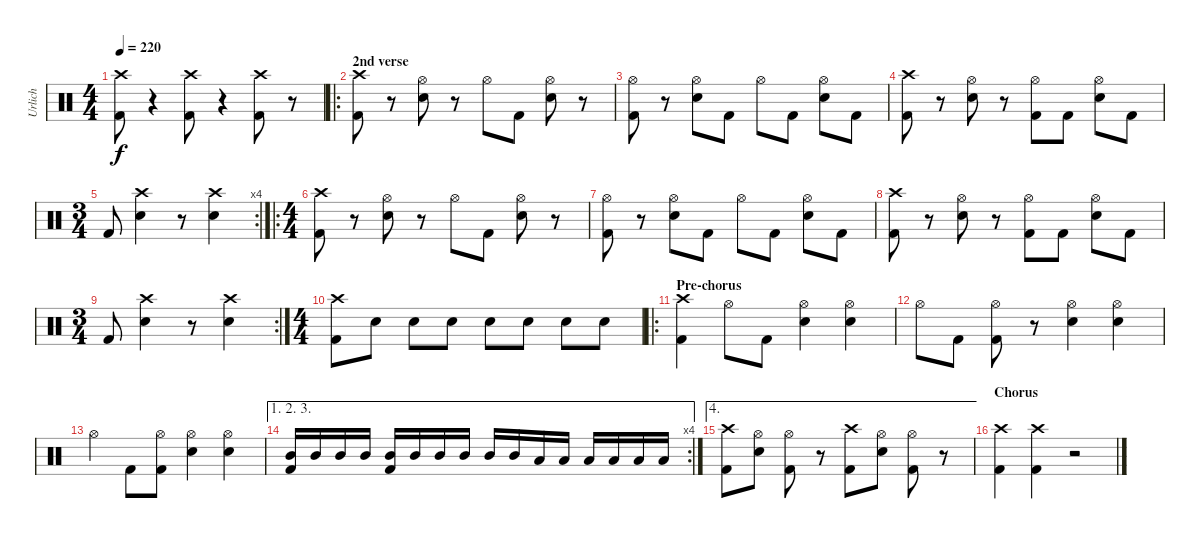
\track ("Urlich" "Urlich") {instrument percussion}
\staff {score}
\articulation defaults
\ts (4 4)
\tempo 220
\clef neutral
\ks c
("Crash high (hit)" "Kick (hit) 2").8{dy f} r.4 ("Crash high (hit)" "Kick (hit) 2").8 r.4 ("Crash high (hit)" "Kick (hit) 2").8 r.8 |
\ro
\section ("" "2nd verse")
("Crash high (hit)" "Kick (hit) 2").8 r.8 ("Hi-Hat (open)" "Snare (hit) 2").8 r.8 "Hi-Hat (open)".8 "Kick (hit) 2".8 ("Hi-Hat (open)" "Snare (hit) 2").8 r.8 |
("Hi-Hat (open)" "Kick (hit) 2").8 r.8 ("Hi-Hat (open)" "Snare (hit) 2").8 "Kick (hit) 2".8 "Hi-Hat (open)".8 "Kick (hit) 2".8 ("Hi-Hat (open)" "Snare (hit) 2").8 "Kick (hit) 2".8 |
("Crash high (hit)" "Kick (hit) 2").8 r.8 ("Hi-Hat (open)" "Snare (hit) 2").8 r.8 ("Hi-Hat (open)" "Kick (hit) 2").8 "Kick (hit) 2".8 ("Hi-Hat (open)" "Snare (hit) 2").8 "Kick (hit) 2".8 |
\rc 4
\ts (3 4)
"Kick (hit) 2".8 ("Crash high (hit)" "Snare (hit) 2").4 r.8 ("Crash high (hit)" "Snare (hit) 2").4 |
\ro
\ts (4 4)
("Crash high (hit)" "Kick (hit) 2").8 r.8 ("Hi-Hat (open)" "Snare (hit) 2").8 r.8 "Hi-Hat (open)".8 "Kick (hit) 2".8 ("Hi-Hat (open)" "Snare (hit) 2").8 r.8 |
("Hi-Hat (open)" "Kick (hit) 2").8 r.8 ("Hi-Hat (open)" "Snare (hit) 2").8 "Kick (hit) 2".8 "Hi-Hat (open)".8 "Kick (hit) 2".8 ("Hi-Hat (open)" "Snare (hit) 2").8 "Kick (hit) 2".8 |
("Crash high (hit)" "Kick (hit) 2").8 r.8 ("Hi-Hat (open)" "Snare (hit) 2").8 r.8 ("Hi-Hat (open)" "Kick (hit) 2").8 "Kick (hit) 2".8 ("Hi-Hat (open)" "Snare (hit) 2").8 "Kick (hit) 2".8 |
\rc 2
\ts (3 4)
"Kick (hit) 2".8 ("Crash high (hit)" "Snare (hit) 2").4 r.8 ("Crash high (hit)" "Snare (hit) 2").4 |
\ts (4 4)
("Crash high (hit)" "Kick (hit) 2").8 "Snare (hit) 2".8 "Snare (hit) 2".8 "Snare (hit) 2".8 "Snare (hit) 2".8 "Snare (hit) 2".8 "Snare (hit) 2".8 "Snare (hit) 2".8 |
\ro
\section ("" "Pre-chorus")
("Crash high (hit)" "Kick (hit) 2").4 "Hi-Hat (open)".8 "Kick (hit) 2".8 ("Hi-Hat (open)" "Snare (hit) 2").4 ("Hi-Hat (open)" "Snare (hit) 2").4 |
"Hi-Hat (open)".8 "Kick (hit) 2".8 ("Hi-Hat (open)" "Kick (hit) 2").8 r.8 ("Hi-Hat (open)" "Snare (hit) 2").4 ("Hi-Hat (open)" "Snare (hit) 2").4 |
"Hi-Hat (open)".4 "Kick (hit) 2".8 ("Hi-Hat (open)" "Kick (hit) 2").8 ("Hi-Hat (open)" "Snare (hit) 2").4 ("Hi-Hat (open)" "Snare (hit) 2").4 |
\ae (1 2 3)
\rc 4
("Mid Tom (hit)" "Kick (hit) 2").16 "Mid Tom (hit)".16 "Mid Tom (hit)".16 "Mid Tom (hit)".16 ("Mid Tom (hit)" "Kick (hit) 2").16 "Mid Tom (hit)".16 "Mid Tom (hit)".16 "Mid Tom (hit)".16 "Mid Tom (hit)".16 "Mid Tom (hit)".16 "Low Tom (hit)".16 "Low Tom (hit)".16 "Low Tom (hit)".16 "Low Tom (hit)".16 "Low Tom (hit)".16 "Low Tom (hit)".16 |
\ae 4
("Crash high (hit)" "Kick (hit) 2").8 ("Hi-Hat (open)" "Snare (hit) 2").8 ("Hi-Hat (open)" "Kick (hit) 2").8 r.8 ("Crash high (hit)" "Kick (hit) 2").8 ("Hi-Hat (open)" "Snare (hit) 2").8 ("Hi-Hat (open)" "Kick (hit) 2").8 r.8 |
\section ("" "Chorus")
("Crash high (hit)" "Kick (hit) 2").4 ("Crash high (hit)" "Kick (hit) 2").4 r.2
